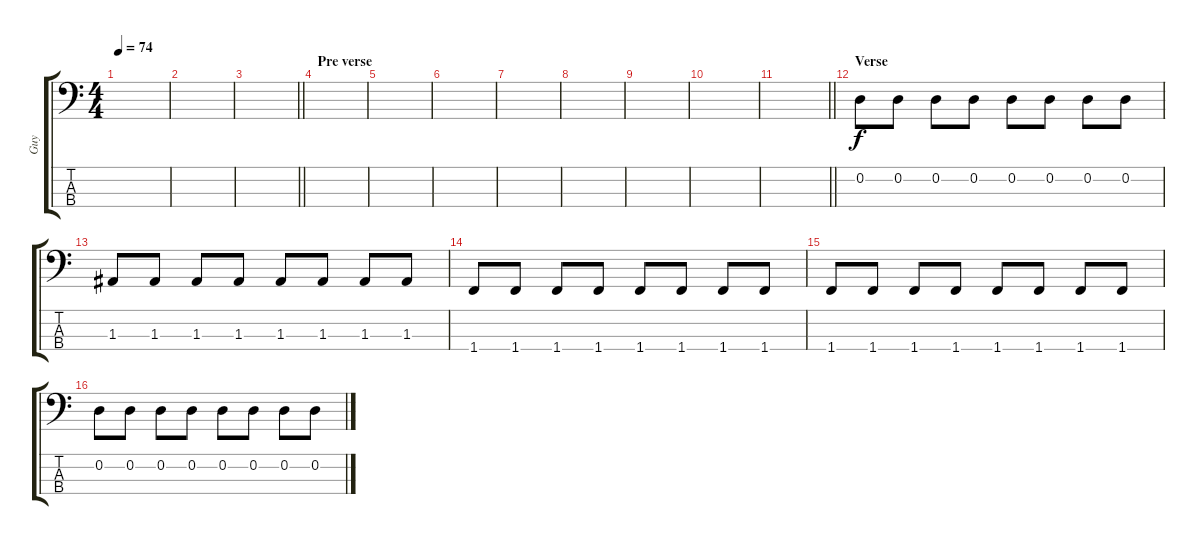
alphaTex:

\track ("Guy" "Guy") {instrument electricbassfinger}
\staff {score tabs}
\tuning (G2 D2 A1 E1) {hide}
\ts (4 4)
\tempo 74
\clef f4
\ks c
|
|
\barLineRight lightlight
|
\section ("" "Pre verse")
|
|
|
|
|
|
|
\barLineRight lightlight
|
\section ("" "Verse")
0.2.8 0.2.8 0.2.8 0.2.8 0.2.8 0.2.8 0.2.8 0.2.8 |
1.3.8 1.3.8 1.3.8 1.3.8 1.3.8 1.3.8 1.3.8 1.3.8 |
1.4.8 1.4.8 1.4.8 1.4.8 1.4.8 1.4.8 1.4.8 1.4.8 |
1.4.8 1.4.8 1.4.8 1.4.8 1.4.8 1.4.8 1.4.8 1.4.8 |
0.2.8 0.2.8 0.2.8 0.2.8 0.2.8 0.2.8 0.2.8 0.2.8
